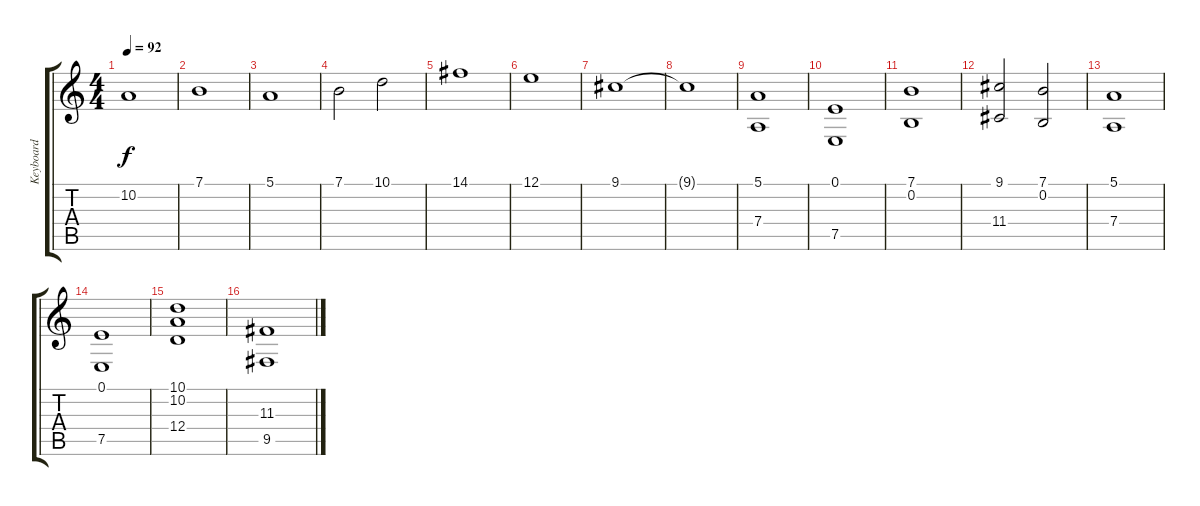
\track ("Keyboard" "Keyboard") {instrument stringensemble1}
\staff {score tabs}
\tuning (E4 B3 G3 D3 A2 E2) {hide}
\ts (4 4)
\tempo 92
\clef g2
\ks c
10.2.1{dy f} |
7.1.1 |
5.1.1 |
7.1.2 10.1.2 |
14.1.1 |
12.1.1 |
9.1.1 |
9.1{t}.1 |
(5.1 7.4).1 |
(0.1 7.5).1 |
(7.1 0.2).1 |
(9.1 11.4).2 (7.1 0.2).2 |
(5.1 7.4).1 |
(0.1 7.5).1 |
(10.1 10.2 12.4).1 |
(11.3 9.5).1
